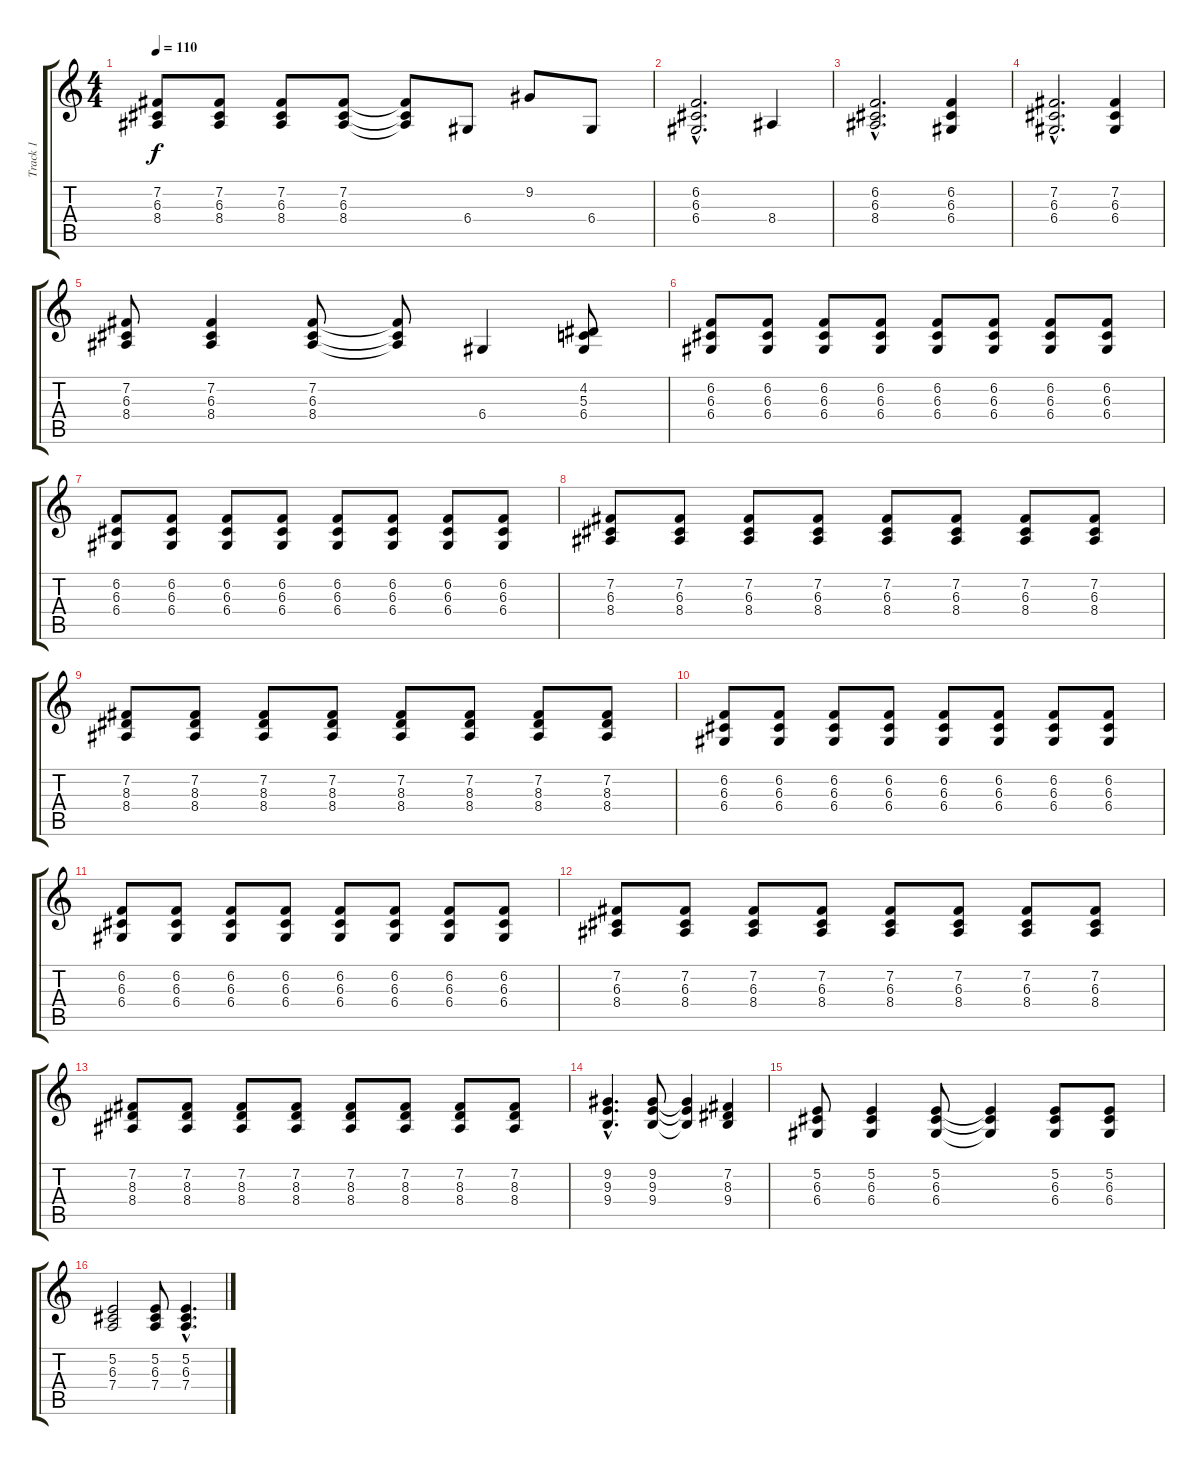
\track ("Track 1" "Track 1") {instrument electricpiano2}
\staff {score tabs}
\tuning (E4 B3 G3 D3 A2 E2) {hide}
\ts (4 4)
\tempo 110
\clef g2
\ks c
(7.2 6.3 8.4).8{dy f} (7.2 6.3 8.4).8 (7.2 6.3 8.4).8 (7.2 6.3 8.4).8 (7.2{t} 6.3{t} 8.4{t}).8 6.4.8 9.2.8 6.4.8 |
(6.2{hac} 6.3{hac} 6.4{hac}).2{d} 8.4.4 |
(6.2{hac} 6.3{hac} 8.4{hac}).2{d} (6.2 6.3 6.4).4 |
(7.2{hac} 6.3{hac} 6.4{hac}).2{d} (7.2 6.3 6.4).4 |
(7.2 6.3 8.4).8 (7.2 6.3 8.4).4 (7.2 6.3 8.4).8 (7.2{t} 6.3{t} 8.4{t}).8 6.4.4 (4.2 5.3 6.4).8 |
(6.2 6.3 6.4).8 (6.2 6.3 6.4).8 (6.2 6.3 6.4).8 (6.2 6.3 6.4).8 (6.2 6.3 6.4).8 (6.2 6.3 6.4).8 (6.2 6.3 6.4).8 (6.2 6.3 6.4).8 |
(6.2 6.3 6.4).8 (6.2 6.3 6.4).8 (6.2 6.3 6.4).8 (6.2 6.3 6.4).8 (6.2 6.3 6.4).8 (6.2 6.3 6.4).8 (6.2 6.3 6.4).8 (6.2 6.3 6.4).8 |
(7.2 6.3 8.4).8 (7.2 6.3 8.4).8 (7.2 6.3 8.4).8 (7.2 6.3 8.4).8 (7.2 6.3 8.4).8 (7.2 6.3 8.4).8 (7.2 6.3 8.4).8 (7.2 6.3 8.4).8 |
(7.2 8.3 8.4).8 (7.2 8.3 8.4).8 (7.2 8.3 8.4).8 (7.2 8.3 8.4).8 (7.2 8.3 8.4).8 (7.2 8.3 8.4).8 (7.2 8.3 8.4).8 (7.2 8.3 8.4).8 |
(6.2 6.3 6.4).8 (6.2 6.3 6.4).8 (6.2 6.3 6.4).8 (6.2 6.3 6.4).8 (6.2 6.3 6.4).8 (6.2 6.3 6.4).8 (6.2 6.3 6.4).8 (6.2 6.3 6.4).8 |
(6.2 6.3 6.4).8 (6.2 6.3 6.4).8 (6.2 6.3 6.4).8 (6.2 6.3 6.4).8 (6.2 6.3 6.4).8 (6.2 6.3 6.4).8 (6.2 6.3 6.4).8 (6.2 6.3 6.4).8 |
(7.2 6.3 8.4).8 (7.2 6.3 8.4).8 (7.2 6.3 8.4).8 (7.2 6.3 8.4).8 (7.2 6.3 8.4).8 (7.2 6.3 8.4).8 (7.2 6.3 8.4).8 (7.2 6.3 8.4).8 |
(7.2 8.3 8.4).8 (7.2 8.3 8.4).8 (7.2 8.3 8.4).8 (7.2 8.3 8.4).8 (7.2 8.3 8.4).8 (7.2 8.3 8.4).8 (7.2 8.3 8.4).8 (7.2 8.3 8.4).8 |
(9.2{hac} 9.3{hac} 9.4{hac}).4{d} (9.2 9.3 9.4).8 (9.2{t} 9.3{t} 9.4{t}).4 (7.2 8.3 9.4).4 |
(5.2 6.3 6.4).8 (5.2 6.3 6.4).4 (5.2 6.3 6.4).8 (5.2{t} 6.3{t} 6.4{t}).4 (5.2 6.3 6.4).8 (5.2 6.3 6.4).8 |
(5.2 6.3 7.4).2 (5.2 6.3 7.4).8 (5.2{hac} 6.3{hac} 7.4{hac}).4{d}
